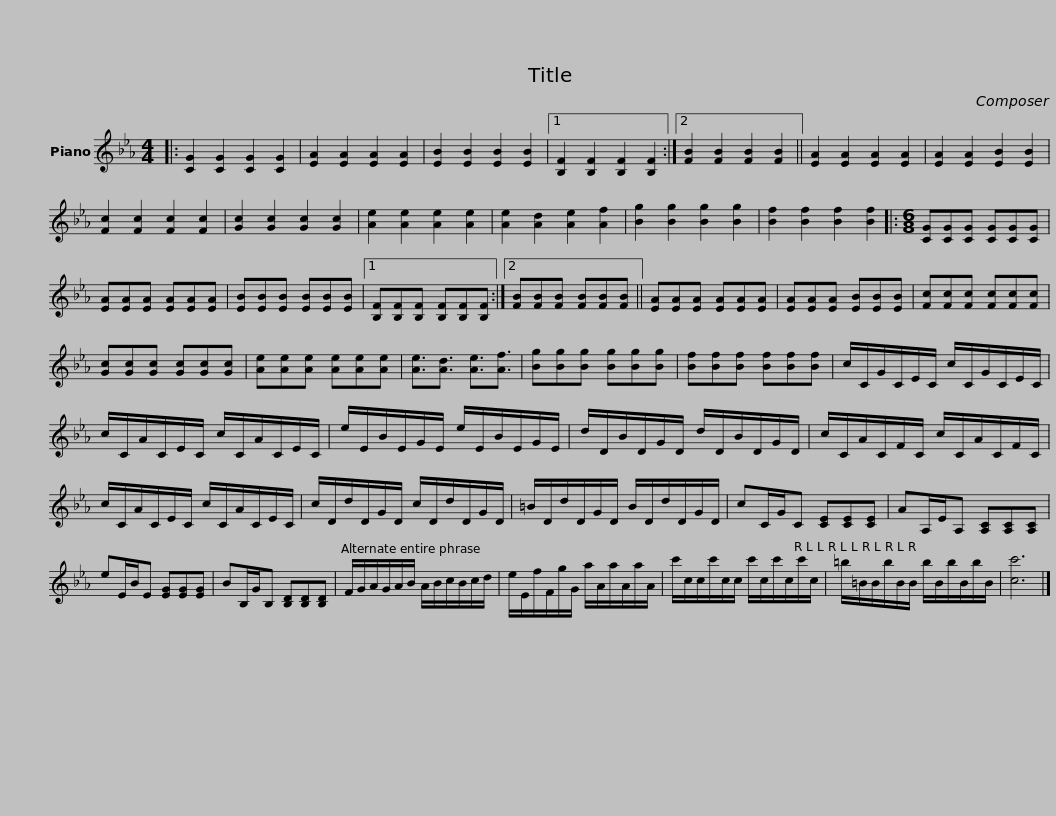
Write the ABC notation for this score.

X:1
L:1/8
M:4/4
I:linebreak $
K:Eb
V:1 treble
V:1
|: [CG]2 [CG]2 [CG]2 [CG]2 | [EA]2 [EA]2 [EA]2 [EA]2 | [EB]2 [EB]2 [EB]2 [EB]2 |1 [B,F]2 [B,F]2 [B,F]2 [B,F]2 :|2$ [FB]2 [FB]2 [FB]2 [FB]2 || %5
 [EA]2 [EA]2 [EA]2 [EA]2 | [EA]2 [EA]2 [EB]2 [EB]2 | [Fc]2 [Fc]2 [Fc]2 [Fc]2 | [Gc]2 [Gc]2 [Gc]2 [Gc]2 |$ [Ae]2 [Ae]2 [Ae]2 [Ae]2 | %10
 [Ae]2 [Ad]2 [Ae]2 [Af]2 | [Bg]2 [Bg]2 [Bg]2 [Bg]2 | [Bf]2 [Bf]2 [Bf]2 [Bf]2 |:$[M:6/8] [CG][CG][CG] [CG][CG][CG] | [EA][EA][EA] [EA][EA][EA] | %15
 [EB][EB][EB] [EB][EB][EB] |1 [B,F][B,F][B,F] [B,F][B,F][B,F] :|2 [FB][FB][FB] [FB][FB][FB] || [EA][EA][EA] [EA][EA][EA] | [EA][EA][EA] [EB][EB][EB] |$ %20
 [Fc][Fc][Fc] [Fc][Fc][Fc] | [Gc][Gc][Gc] [Gc][Gc][Gc] | [Ae][Ae][Ae] [Ae][Ae][Ae] | [Ae]3/2[Ad]3/2 [Ae]3/2[Af]3/2 | [Bg][Bg][Bg] [Bg][Bg][Bg] | %25
 [Bf][Bf][Bf] [Bf][Bf][Bf] | c/C/G/C/E/C/ c/C/G/C/E/C/ |$ c/C/A/C/E/C/ c/C/A/C/E/C/ | e/E/B/E/G/E/ e/E/B/E/G/E/ | d/D/B/D/G/D/ d/D/B/D/G/D/ | %30
 c/C/A/C/F/C/ c/C/A/C/F/C/ |$ c/C/A/C/E/C/ c/C/A/C/E/C/ | c/D/d/D/G/D/ c/D/d/D/G/D/ | =B/D/d/D/G/D/ B/D/d/D/G/D/ | cC/G/C [CE][CE][CE] | %35
 AA,/E/A, [A,C][A,C][A,C] |$ eE/B/E [EG][EG][EG] | BB,/G/B, [B,D][B,D][B,D] | F/G/A/G/A/B/ A/B/c/B/c/d/ | e/E/f/F/g/G/ a/A/a/A/a/A/ | %40
 c'/c/c/c'/c/c/ c'/c/c'/c/c'/c/ |$ =b/=B/B/b/B/B/ b/B/b/B/b/B/ | [cc']6 |] %43
